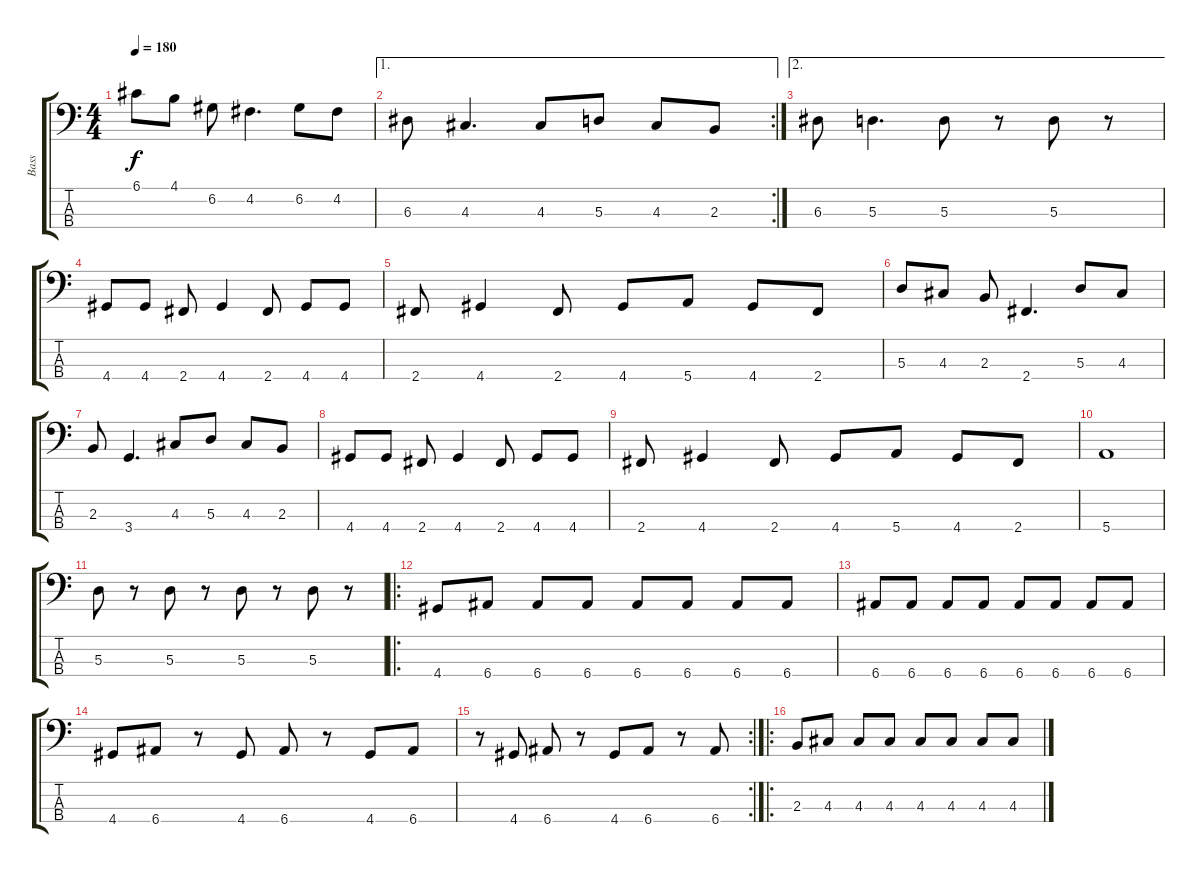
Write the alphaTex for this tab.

\track ("Bass" "Bass") {instrument electricbasspick}
\staff {score tabs}
\tuning (G2 D2 A1 E1) {hide}
\ts (4 4)
\tempo 180
\clef f4
\ks c
6.1.8{dy f} 4.1.8 6.2.8 4.2.4{d} 6.2.8 4.2.8 |
\ae 1
\rc 2
6.3.8 4.3.4{d} 4.3.8 5.3.8 4.3.8 2.3.8 |
\ae 2
6.3.8 5.3.4{d} 5.3.8 r.8 5.3.8 r.8 |
4.4.8 4.4.8 2.4.8 4.4.4 2.4.8 4.4.8 4.4.8 |
2.4.8 4.4.4 2.4.8 4.4.8 5.4.8 4.4.8 2.4.8 |
5.3.8 4.3.8 2.3.8 2.4.4{d} 5.3.8 4.3.8 |
2.3.8 3.4.4{d} 4.3.8 5.3.8 4.3.8 2.3.8 |
4.4.8 4.4.8 2.4.8 4.4.4 2.4.8 4.4.8 4.4.8 |
2.4.8 4.4.4 2.4.8 4.4.8 5.4.8 4.4.8 2.4.8 |
5.4.1 |
5.3.8 r.8 5.3.8 r.8 5.3.8 r.8 5.3.8 r.8 |
\ro
4.4.8 6.4.8 6.4.8 6.4.8 6.4.8 6.4.8 6.4.8 6.4.8 |
6.4.8 6.4.8 6.4.8 6.4.8 6.4.8 6.4.8 6.4.8 6.4.8 |
4.4.8 6.4.8 r.8 4.4.8 6.4.8 r.8 4.4.8 6.4.8 |
\rc 2
r.8 4.4.8 6.4.8 r.8 4.4.8 6.4.8 r.8 6.4.8 |
\ro
2.3.8 4.3.8 4.3.8 4.3.8 4.3.8 4.3.8 4.3.8 4.3.8
